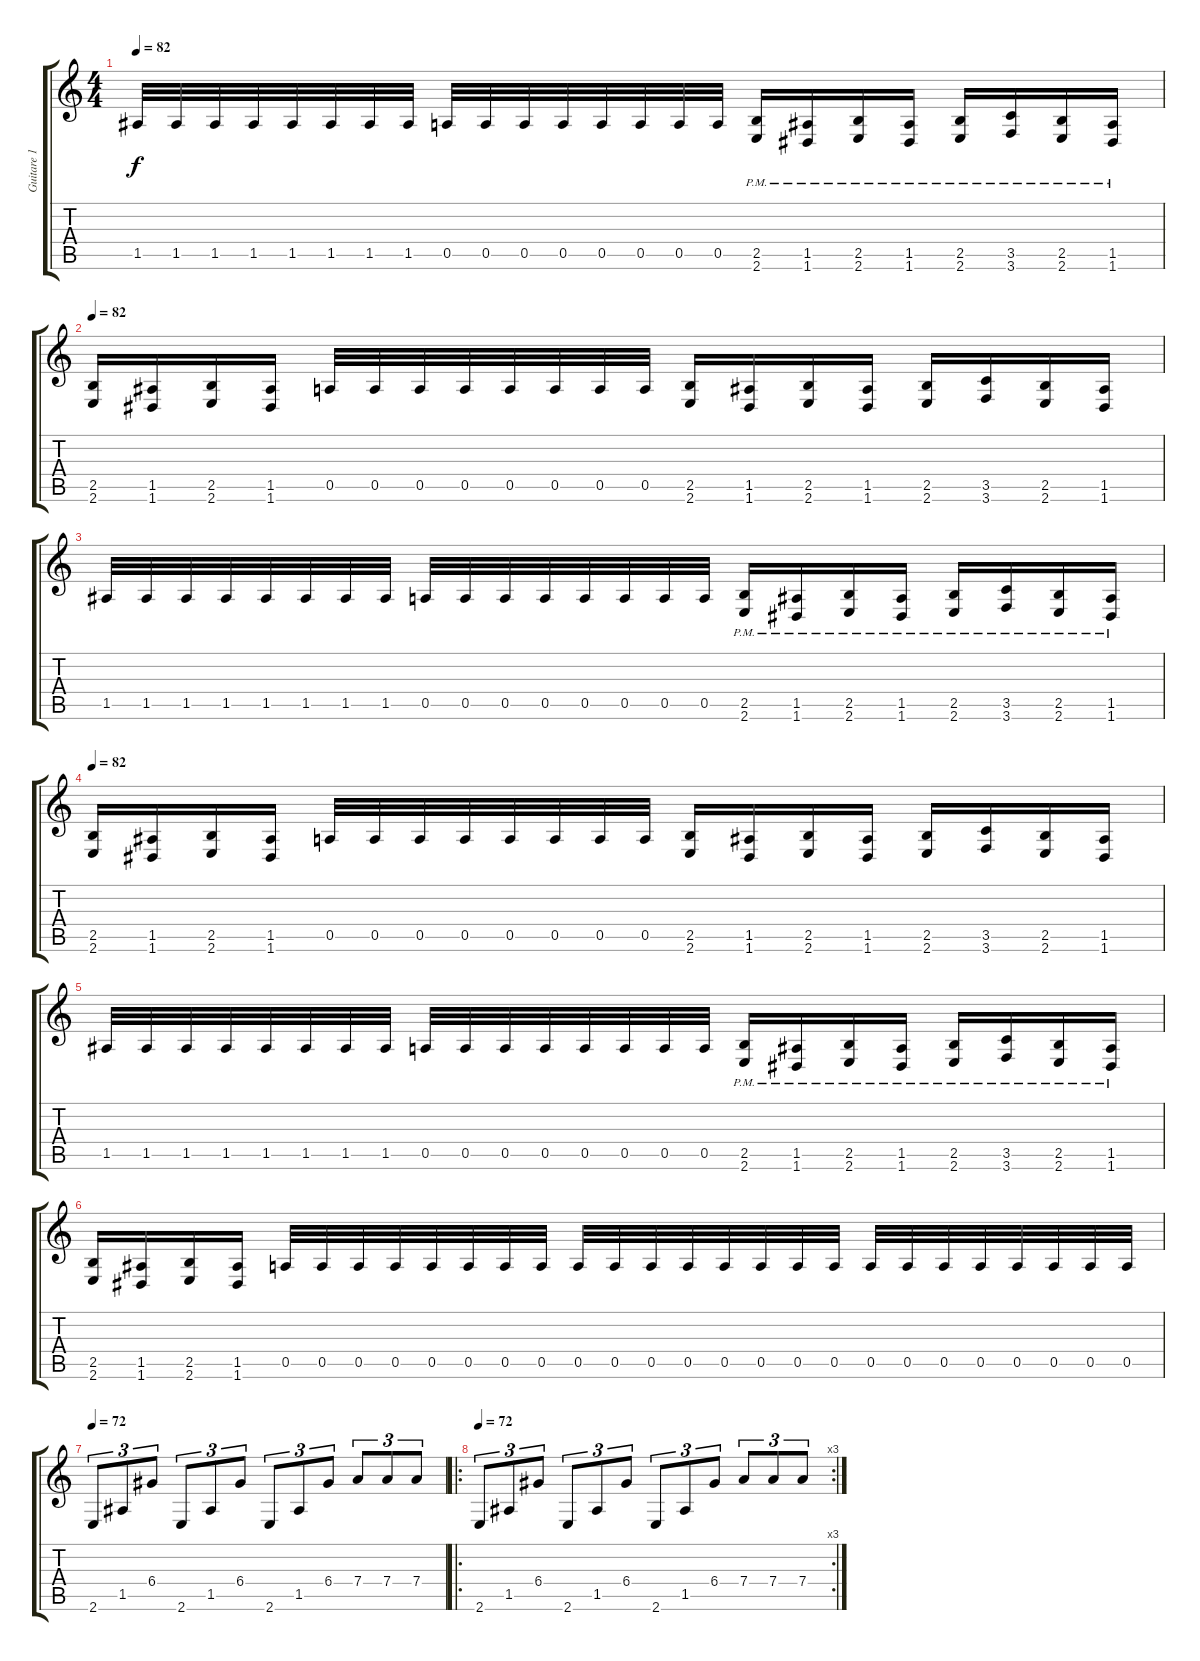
\track ("Guitare 1" "Guitare 1") {instrument overdrivenguitar}
\staff {score tabs}
\tuning (E4 B3 G3 D3 A2 D2) {hide}
\ts (4 4)
\tempo 82
\clef g2
\ks c
1.5.32{dy f} 1.5.32 1.5.32 1.5.32 1.5.32 1.5.32 1.5.32 1.5.32 0.5.32 0.5.32 0.5.32 0.5.32 0.5.32 0.5.32 0.5.32 0.5.32 (2.5 2.6{pm}).16 (1.5 1.6{pm}).16 (2.5 2.6{pm}).16 (1.5 1.6{pm}).16 (2.5 2.6{pm}).16 (3.5 3.6{pm}).16 (2.5 2.6{pm}).16 (1.5 1.6{pm}).16 |
\tempo 82
(2.5 2.6).16 (1.5 1.6).16 (2.5 2.6).16 (1.5 1.6).16 0.5.32 0.5.32 0.5.32 0.5.32 0.5.32 0.5.32 0.5.32 0.5.32 (2.5 2.6).16 (1.5 1.6).16 (2.5 2.6).16 (1.5 1.6).16 (2.5 2.6).16 (3.5 3.6).16 (2.5 2.6).16 (1.5 1.6).16 |
1.5.32 1.5.32 1.5.32 1.5.32 1.5.32 1.5.32 1.5.32 1.5.32 0.5.32 0.5.32 0.5.32 0.5.32 0.5.32 0.5.32 0.5.32 0.5.32 (2.5 2.6{pm}).16 (1.5 1.6{pm}).16 (2.5 2.6{pm}).16 (1.5 1.6{pm}).16 (2.5 2.6{pm}).16 (3.5 3.6{pm}).16 (2.5 2.6{pm}).16 (1.5 1.6{pm}).16 |
\tempo 82
(2.5 2.6).16 (1.5 1.6).16 (2.5 2.6).16 (1.5 1.6).16 0.5.32 0.5.32 0.5.32 0.5.32 0.5.32 0.5.32 0.5.32 0.5.32 (2.5 2.6).16 (1.5 1.6).16 (2.5 2.6).16 (1.5 1.6).16 (2.5 2.6).16 (3.5 3.6).16 (2.5 2.6).16 (1.5 1.6).16 |
1.5.32 1.5.32 1.5.32 1.5.32 1.5.32 1.5.32 1.5.32 1.5.32 0.5.32 0.5.32 0.5.32 0.5.32 0.5.32 0.5.32 0.5.32 0.5.32 (2.5 2.6{pm}).16 (1.5 1.6{pm}).16 (2.5 2.6{pm}).16 (1.5 1.6{pm}).16 (2.5 2.6{pm}).16 (3.5 3.6{pm}).16 (2.5 2.6{pm}).16 (1.5 1.6{pm}).16 |
(2.5 2.6).16 (1.5 1.6).16 (2.5 2.6).16 (1.5 1.6).16 0.5.32 0.5.32 0.5.32 0.5.32 0.5.32 0.5.32 0.5.32 0.5.32 0.5.32 0.5.32 0.5.32 0.5.32 0.5.32 0.5.32 0.5.32 0.5.32 0.5.32 0.5.32 0.5.32 0.5.32 0.5.32 0.5.32 0.5.32 0.5.32 |
\tempo 72
2.6.8{tu (3 2)} 1.5.8{tu (3 2)} 6.4.8{tu (3 2)} 2.6.8{tu (3 2)} 1.5.8{tu (3 2)} 6.4.8{tu (3 2)} 2.6.8{tu (3 2)} 1.5.8{tu (3 2)} 6.4.8{tu (3 2)} 7.4.8{tu (3 2)} 7.4.8{tu (3 2)} 7.4.8{tu (3 2)} |
\ro
\rc 3
\tempo 72
2.6.8{tu (3 2)} 1.5.8{tu (3 2)} 6.4.8{tu (3 2)} 2.6.8{tu (3 2)} 1.5.8{tu (3 2)} 6.4.8{tu (3 2)} 2.6.8{tu (3 2)} 1.5.8{tu (3 2)} 6.4.8{tu (3 2)} 7.4.8{tu (3 2)} 7.4.8{tu (3 2)} 7.4.8{tu (3 2)}
